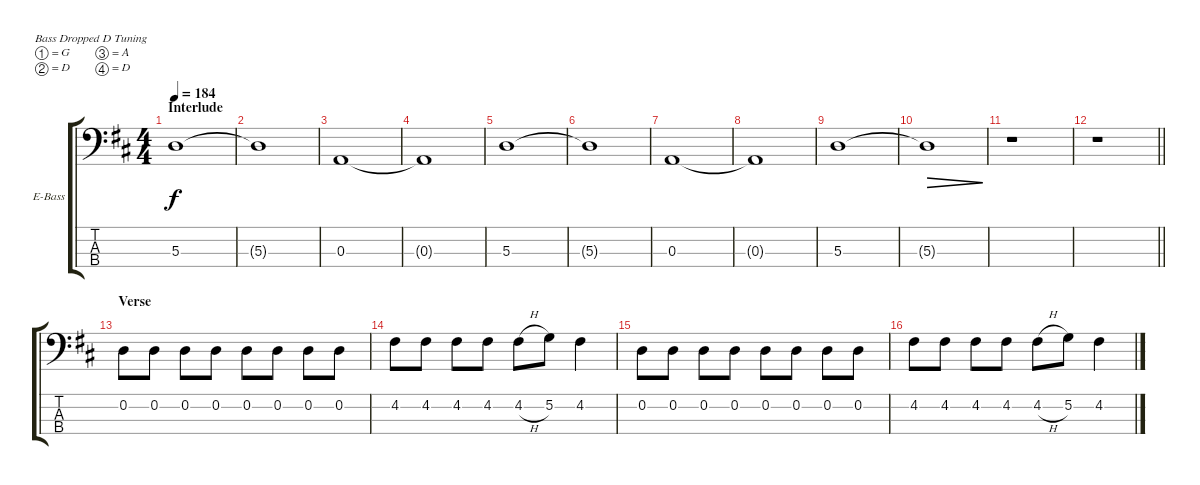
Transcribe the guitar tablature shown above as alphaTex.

\defaultSystemsLayout 4
\bracketExtendMode groupsimilarinstruments
\firstSystemTrackNameOrientation horizontal
\otherSystemsTrackNameOrientation horizontal
\track ("Bass " "E-Bass") {instrument electricbassfinger}
\staff {score tabs}
\tuning (G2 D2 A1 D1)
\ts (4 4)
\section ("" "Interlude")
\tempo 184
\clef f4
\ks d
5.3.1{dy f} |
5.3{t}.1 |
0.3.1 |
0.3{t}.1 |
5.3.1 |
5.3{t}.1 |
0.3.1 |
0.3{t}.1 |
5.3.1 |
5.3{t}.1{dec} |
r.1 |
\barLineRight lightlight
r.1 |
\section ("" "Verse")
0.2.8 0.2.8 0.2.8 0.2.8 0.2.8 0.2.8 0.2.8 0.2.8 |
4.2.8 4.2.8 4.2.8 4.2.8 4.2{h}.8 5.2.8 4.2.4 |
0.2.8 0.2.8 0.2.8 0.2.8 0.2.8 0.2.8 0.2.8 0.2.8 |
4.2.8 4.2.8 4.2.8 4.2.8 4.2{h}.8 5.2.8 4.2.4
